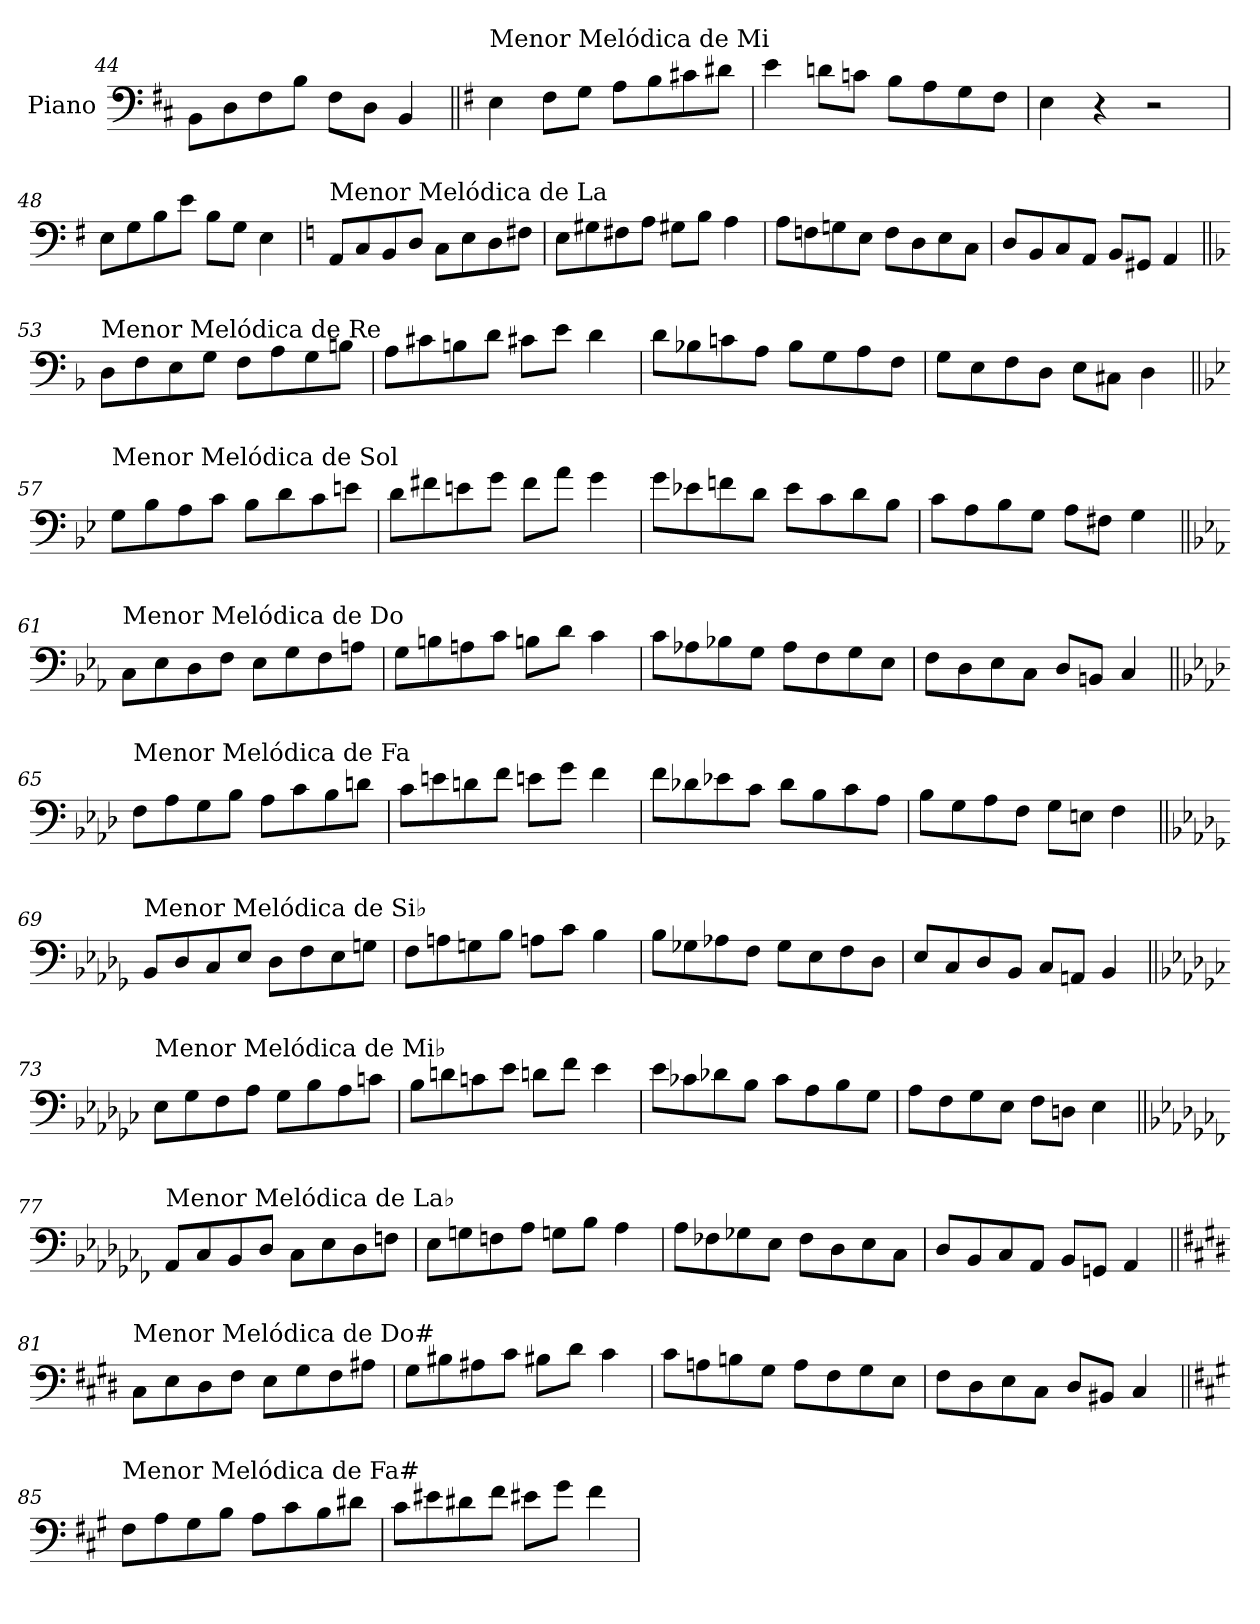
**kern
*part1
*staff1
*I"Piano
*I'Pno.
*clefF4
*k[f#c#]
=44
8BB\L
8D\
8F#\
8B\J
8F#\L
8D\J
4BB/
!!LO:LB:g=z
=45||
*k[f#]
!LO:TX:a:t=Menor Melódica de Mi
4E\
8F#\L
8G\J
8A\L
8B\
8c#X\
8d#X\J
=46
4e\
8dn\L
8cn\J
8B\L
8A\
8G\
8F#\J
=47
4E\
4r
2r
=48
8E\L
8G\
8B\
8e\J
8B\L
8G\J
4E\
!!LO:PB:g=z
=49
*k[]
!LO:TX:a:t=Menor Melódica de La
8AA/L
8C/
8BB/
8D/J
8C\L
8E\
8D\
8F#X\J
=50
8E\L
8G#X\
8F#X\
8A\J
8G#X\L
8B\J
4A\
=51
8A\L
8Fn\
8Gn\
8E\J
8F\L
8D\
8E\
8C\J
=52
8D/L
8BB/
8C/
8AA/J
8BB/L
8GG#X/J
4AA/
!!LO:LB:g=z
=53||
*k[b-]
!LO:TX:a:t=Menor Melódica de Re
8D\L
8F\
8E\
8G\J
8F\L
8A\
8G\
8Bn\J
=54
8A\L
8c#X\
8Bn\
8d\J
8c#X\L
8e\J
4d\
=55
8d\L
8B-X\
8cn\
8A\J
8B-\L
8G\
8A\
8F\J
=56
8G\L
8E\
8F\
8D\J
8E\L
8C#X\J
4D\
!!LO:LB:g=z
=57||
*k[b-e-]
!LO:TX:a:t=Menor Melódica de Sol
8G\L
8B-\
8A\
8c\J
8B-\L
8d\
8c\
8en\J
=58
8d\L
8f#X\
8en\
8g\J
8f#\L
8a\J
4g\
=59
8g\L
8e-X\
8fn\
8d\J
8e-\L
8c\
8d\
8B-\J
=60
8c\L
8A\
8B-\
8G\J
8A\L
8F#X\J
4G\
!!LO:LB:g=z
=61||
*k[b-e-a-]
!LO:TX:a:t=Menor Melódica de Do
8C\L
8E-\
8D\
8F\J
8E-\L
8G\
8F\
8An\J
=62
8G\L
8Bn\
8An\
8c\J
8Bn\L
8d\J
4c\
=63
8c\L
8A-X\
8B-X\
8G\J
8A-\L
8F\
8G\
8E-\J
=64
8F\L
8D\
8E-\
8C\J
8D/L
8BBn/J
4C/
!!LO:LB:g=z
=65||
*k[b-e-a-d-]
!LO:TX:a:t=Menor Melódica de Fa
8F\L
8A-\
8G\
8B-\J
8A-\L
8c\
8B-\
8dn\J
=66
8c\L
8en\
8dn\
8f\J
8en\L
8g\J
4f\
=67
8f\L
8d-X\
8e-X\
8c\J
8d-\L
8B-\
8c\
8A-\J
=68
8B-\L
8G\
8A-\
8F\J
8G\L
8En\J
4F\
!!LO:LB:g=z
=69||
*k[b-e-a-d-g-]
!LO:TX:a:t=Menor Melódica de Si♭
8BB-/L
8D-/
8C/
8E-/J
8D-\L
8F\
8E-\
8Gn\J
=70
8F\L
8An\
8Gn\
8B-\J
8An\L
8c\J
4B-\
=71
8B-\L
8G-X\
8A-X\
8F\J
8G-\L
8E-\
8F\
8D-\J
=72
8E-/L
8C/
8D-/
8BB-/J
8C/L
8AAn/J
4BB-/
!!LO:LB:g=z
=73||
*k[b-e-a-d-g-c-]
!LO:TX:a:t=Menor Melódica de Mi♭
8E-\L
8G-\
8F\
8A-\J
8G-\L
8B-\
8A-\
8cn\J
=74
8B-\L
8dn\
8cn\
8e-\J
8dn\L
8f\J
4e-\
=75
8e-\L
8c-X\
8d-X\
8B-\J
8c-\L
8A-\
8B-\
8G-\J
=76
8A-\L
8F\
8G-\
8E-\J
8F\L
8Dn\J
4E-\
!!LO:LB:g=z
=77||
*k[b-e-a-d-g-c-f-]
!LO:TX:a:t=Menor Melódica de La♭
8AA-/L
8C-/
8BB-/
8D-/J
8C-\L
8E-\
8D-\
8Fn\J
=78
8E-\L
8Gn\
8Fn\
8A-\J
8Gn\L
8B-\J
4A-\
=79
8A-\L
8F-X\
8G-X\
8E-\J
8F-\L
8D-\
8E-\
8C-\J
=80
8D-/L
8BB-/
8C-/
8AA-/J
8BB-/L
8GGn/J
4AA-/
!!LO:LB:g=z
=81||
*k[f#c#g#d#]
!LO:TX:a:t=Menor Melódica de Do#
8C#\L
8E\
8D#\
8F#\J
8E\L
8G#\
8F#\
8A#X\J
=82
8G#\L
8B#X\
8A#X\
8c#\J
8B#X\L
8d#\J
4c#\
=83
8c#\L
8An\
8Bn\
8G#\J
8A\L
8F#\
8G#\
8E\J
=84
8F#\L
8D#\
8E\
8C#\J
8D#/L
8BB#X/J
4C#/
!!LO:LB:g=z
=85||
*k[f#c#g#]
!LO:TX:a:t=Menor Melódica de Fa#
8F#\L
8A\
8G#\
8B\J
8A\L
8c#\
8B\
8d#X\J
=86
8c#\L
8e#X\
8d#X\
8f#\J
8e#X\L
8g#\J
4f#\
=
*-
